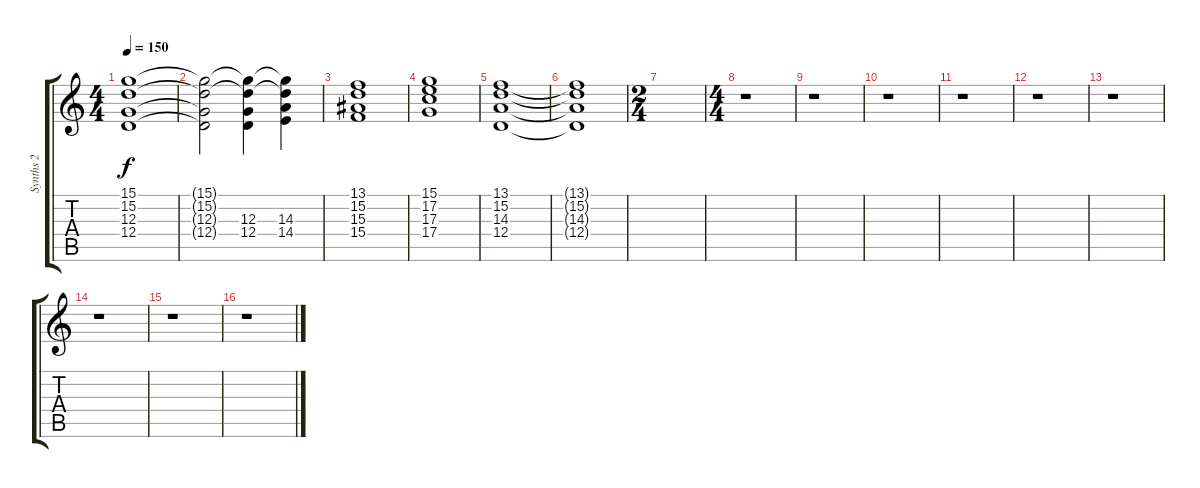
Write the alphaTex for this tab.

\track ("Synths 2" "Synths 2") {instrument churchorgan}
\staff {score tabs}
\tuning (E4 B3 G3 D3 A2 E2) {hide}
\ts (4 4)
\tempo 150
\clef g2
\ks c
(15.1 15.2 12.3 12.4).1{dy f} |
(15.1{t} 15.2{t} 12.3{t} 12.4{t}).2 (15.1{t} 15.2{t} 12.3 12.4).4 (15.1{t} 15.2{t} 14.3 14.4).4 |
(13.1 15.2 15.3 15.4).1 |
(15.1 17.2 17.3 17.4).1 |
(13.1 15.2 14.3 12.4).1 |
(13.1{t} 15.2{t} 14.3{t} 12.4{t}).1 |
\ts (2 4)
|
\ts (4 4)
r.1{volume 16} |
r.1 |
r.1 |
r.1 |
r.1 |
r.1 |
r.1 |
r.1 |
r.1
